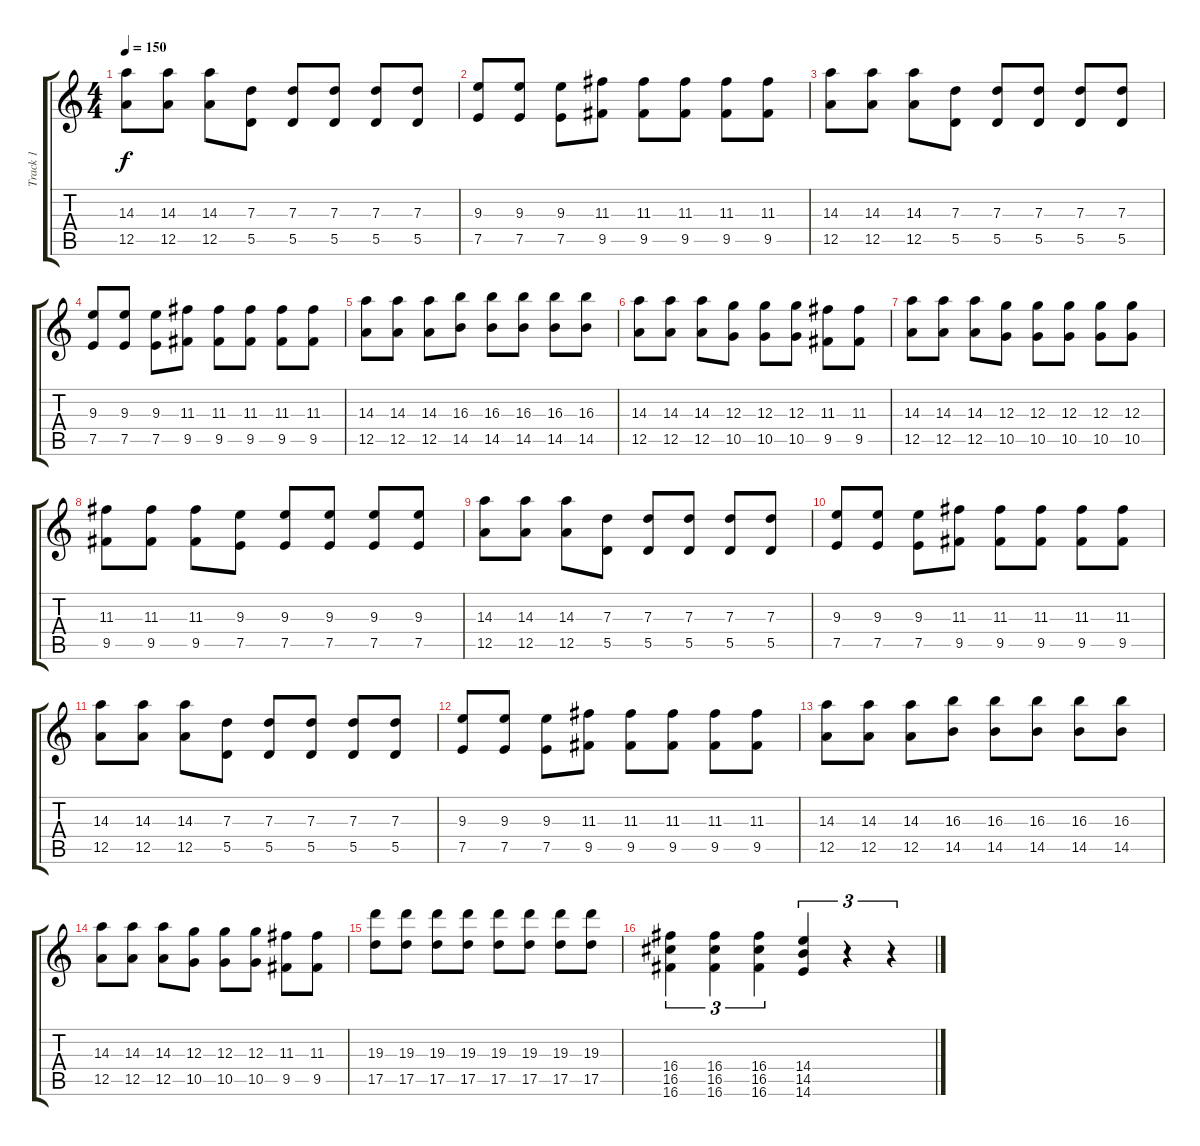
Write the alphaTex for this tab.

\track ("Track 1" "Track 1") {instrument distortionguitar}
\staff {score tabs}
\tuning (E4 B3 G3 D3 A2 D2) {hide}
\ts (4 4)
\tempo 150
\clef g2
\ks c
(14.3 12.5).8{dy f} (14.3 12.5).8 (14.3 12.5).8 (7.3 5.5).8 (7.3 5.5).8 (7.3 5.5).8 (7.3 5.5).8 (7.3 5.5).8 |
(9.3 7.5).8 (9.3 7.5).8 (9.3 7.5).8 (11.3 9.5).8 (11.3 9.5).8 (11.3 9.5).8 (11.3 9.5).8 (11.3 9.5).8 |
(14.3 12.5).8 (14.3 12.5).8 (14.3 12.5).8 (7.3 5.5).8 (7.3 5.5).8 (7.3 5.5).8 (7.3 5.5).8 (7.3 5.5).8 |
(9.3 7.5).8 (9.3 7.5).8 (9.3 7.5).8 (11.3 9.5).8 (11.3 9.5).8 (11.3 9.5).8 (11.3 9.5).8 (11.3 9.5).8 |
(14.3 12.5).8 (14.3 12.5).8 (14.3 12.5).8 (16.3 14.5).8 (16.3 14.5).8 (16.3 14.5).8 (16.3 14.5).8 (16.3 14.5).8 |
(14.3 12.5).8 (14.3 12.5).8 (14.3 12.5).8 (12.3 10.5).8 (12.3 10.5).8 (12.3 10.5).8 (11.3 9.5).8 (11.3 9.5).8 |
(14.3 12.5).8 (14.3 12.5).8 (14.3 12.5).8 (12.3 10.5).8 (12.3 10.5).8 (12.3 10.5).8 (12.3 10.5).8 (12.3 10.5).8 |
(11.3 9.5).8 (11.3 9.5).8 (11.3 9.5).8 (9.3 7.5).8 (9.3 7.5).8 (9.3 7.5).8 (9.3 7.5).8 (9.3 7.5).8 |
(14.3 12.5).8 (14.3 12.5).8 (14.3 12.5).8 (7.3 5.5).8 (7.3 5.5).8 (7.3 5.5).8 (7.3 5.5).8 (7.3 5.5).8 |
(9.3 7.5).8 (9.3 7.5).8 (9.3 7.5).8 (11.3 9.5).8 (11.3 9.5).8 (11.3 9.5).8 (11.3 9.5).8 (11.3 9.5).8 |
(14.3 12.5).8 (14.3 12.5).8 (14.3 12.5).8 (7.3 5.5).8 (7.3 5.5).8 (7.3 5.5).8 (7.3 5.5).8 (7.3 5.5).8 |
(9.3 7.5).8 (9.3 7.5).8 (9.3 7.5).8 (11.3 9.5).8 (11.3 9.5).8 (11.3 9.5).8 (11.3 9.5).8 (11.3 9.5).8 |
(14.3 12.5).8 (14.3 12.5).8 (14.3 12.5).8 (16.3 14.5).8 (16.3 14.5).8 (16.3 14.5).8 (16.3 14.5).8 (16.3 14.5).8 |
(14.3 12.5).8 (14.3 12.5).8 (14.3 12.5).8 (12.3 10.5).8 (12.3 10.5).8 (12.3 10.5).8 (11.3 9.5).8 (11.3 9.5).8 |
(19.3 17.5).8 (19.3 17.5).8 (19.3 17.5).8 (19.3 17.5).8 (19.3 17.5).8 (19.3 17.5).8 (19.3 17.5).8 (19.3 17.5).8 |
(16.4 16.5 16.6).4{tu (3 2)} (16.4 16.5 16.6).4{tu (3 2)} (16.4 16.5 16.6).4{tu (3 2)} (14.4 14.5 14.6).4{tu (3 2)} r.4{tu (3 2)} r.4{tu (3 2)}
